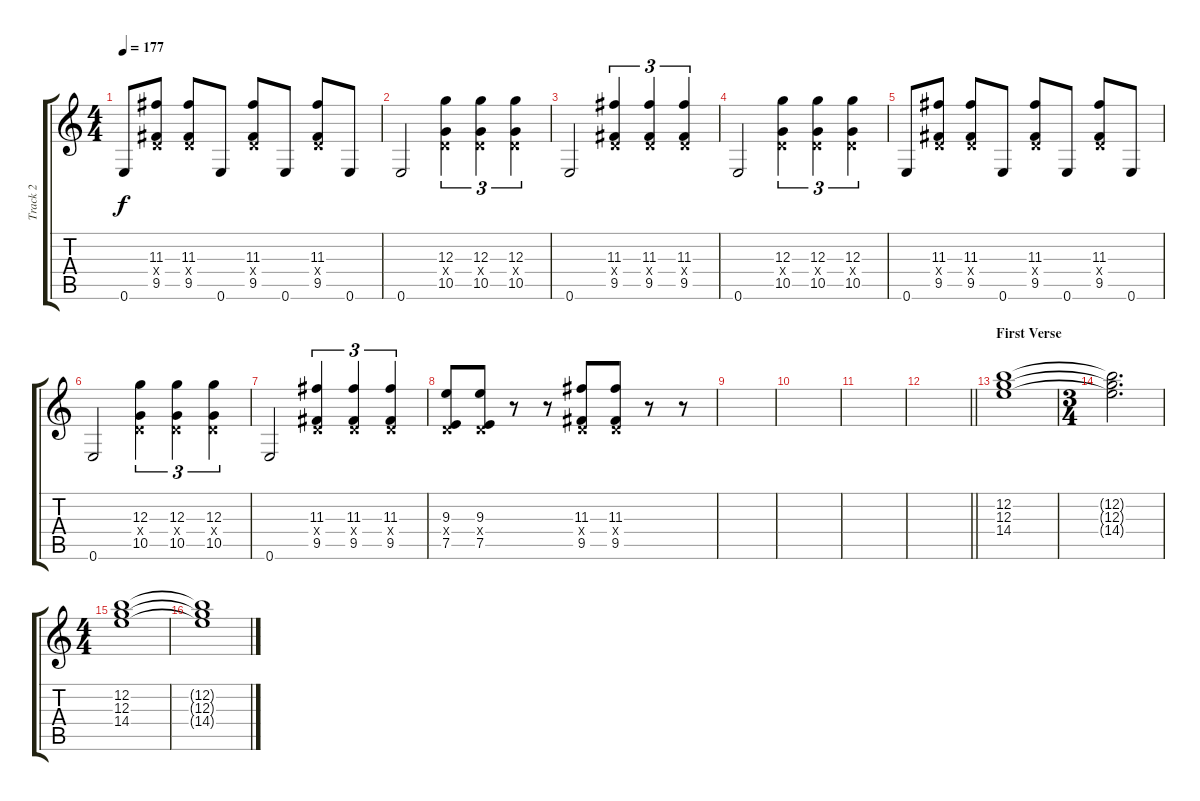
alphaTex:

\track ("Track 2" "Track 2") {instrument electricguitarjazz}
\staff {score tabs}
\tuning (E4 B3 G3 D3 A2 E2) {hide}
\ts (4 4)
\tempo 177
\clef g2
\ks c
0.6.8{dy f} (11.3 0.4{x} 9.5).8 (11.3 0.4{x} 9.5).8 0.6.8 (11.3 0.4{x} 9.5).8 0.6.8 (11.3 0.4{x} 9.5).8 0.6.8 |
0.6.2 (12.3 0.4{x} 10.5).4{tu (3 2)} (12.3 0.4{x} 10.5).4{tu (3 2)} (12.3 0.4{x} 10.5).4{tu (3 2)} |
0.6.2 (11.3 0.4{x} 9.5).4{tu (3 2)} (11.3 0.4{x} 9.5).4{tu (3 2)} (11.3 0.4{x} 9.5).4{tu (3 2)} |
0.6.2 (12.3 0.4{x} 10.5).4{tu (3 2)} (12.3 0.4{x} 10.5).4{tu (3 2)} (12.3 0.4{x} 10.5).4{tu (3 2)} |
0.6.8 (11.3 0.4{x} 9.5).8 (11.3 0.4{x} 9.5).8 0.6.8 (11.3 0.4{x} 9.5).8 0.6.8 (11.3 0.4{x} 9.5).8 0.6.8 |
0.6.2 (12.3 0.4{x} 10.5).4{tu (3 2)} (12.3 0.4{x} 10.5).4{tu (3 2)} (12.3 0.4{x} 10.5).4{tu (3 2)} |
0.6.2 (11.3 0.4{x} 9.5).4{tu (3 2)} (11.3 0.4{x} 9.5).4{tu (3 2)} (11.3 0.4{x} 9.5).4{tu (3 2)} |
(9.3 0.4{x} 7.5).8 (9.3 0.4{x} 7.5).8 r.8 r.8 (11.3 0.4{x} 9.5).8 (11.3 0.4{x} 9.5).8 r.8 r.8 |
|
|
|
\barLineRight lightlight
|
\section ("" "First Verse")
(12.2 12.3 14.4).1{instrument electricguitarjazz} |
\ts (3 4)
(12.2{t} 12.3{t} 14.4{t}).2{d} |
\ts (4 4)
(12.2 12.3 14.4).1 |
(12.2{t} 12.3{t} 14.4{t}).1
